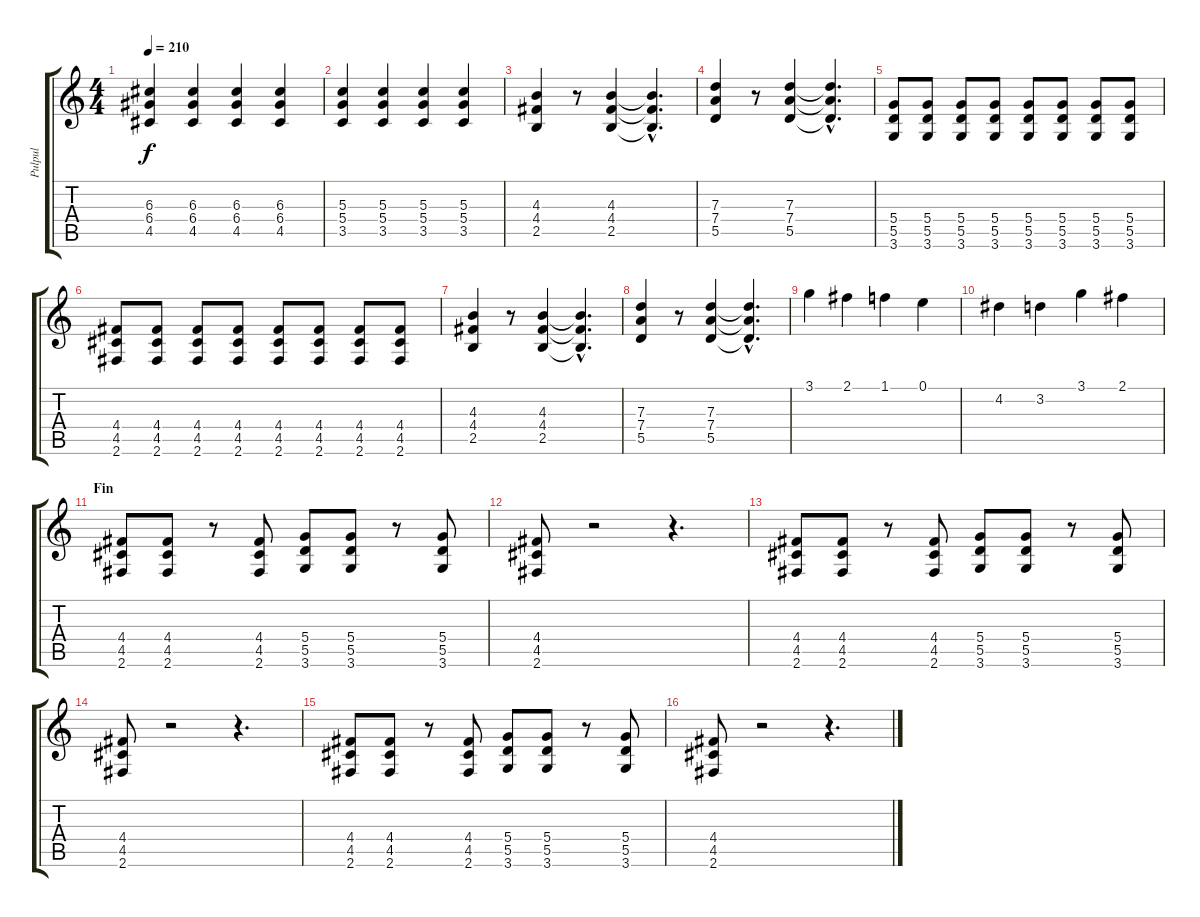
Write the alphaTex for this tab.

\track ("Pulpul" "Pulpul") {instrument overdrivenguitar}
\staff {score tabs}
\tuning (E4 B3 G3 D3 A2 E2) {hide}
\ts (4 4)
\tempo 210
\clef g2
\ks c
(6.3 6.4 4.5).4{dy f} (6.3 6.4 4.5).4 (6.3 6.4 4.5).4 (6.3 6.4 4.5).4 |
(5.3 5.4 3.5).4 (5.3 5.4 3.5).4 (5.3 5.4 3.5).4 (5.3 5.4 3.5).4 |
(4.3 4.4 2.5).4 r.8 (4.3 4.4 2.5).4 (4.3{hac t} 4.4{hac t} 2.5{hac t}).4{d} |
(7.3 7.4 5.5).4 r.8 (7.3 7.4 5.5).4 (7.3{hac t} 7.4{hac t} 5.5{hac t}).4{d} |
(5.4 5.5 3.6).8 (5.4 5.5 3.6).8 (5.4 5.5 3.6).8 (5.4 5.5 3.6).8 (5.4 5.5 3.6).8 (5.4 5.5 3.6).8 (5.4 5.5 3.6).8 (5.4 5.5 3.6).8 |
(4.4 4.5 2.6).8 (4.4 4.5 2.6).8 (4.4 4.5 2.6).8 (4.4 4.5 2.6).8 (4.4 4.5 2.6).8 (4.4 4.5 2.6).8 (4.4 4.5 2.6).8 (4.4 4.5 2.6).8 |
(4.3 4.4 2.5).4 r.8 (4.3 4.4 2.5).4 (4.3{hac t} 4.4{hac t} 2.5{hac t}).4{d} |
(7.3 7.4 5.5).4 r.8 (7.3 7.4 5.5).4 (7.3{hac t} 7.4{hac t} 5.5{hac t}).4{d} |
3.1.4{volume 13} 2.1.4 1.1.4 0.1.4 |
4.2.4 3.2.4 3.1.4 2.1.4 |
\section ("" "Fin")
(4.4 4.5 2.6).8{volume 14 instrument overdrivenguitar} (4.4 4.5 2.6).8 r.8 (4.4 4.5 2.6).8 (5.4 5.5 3.6).8 (5.4 5.5 3.6).8 r.8 (5.4 5.5 3.6).8 |
(4.4 4.5 2.6).8 r.2 r.4{d} |
(4.4 4.5 2.6).8 (4.4 4.5 2.6).8 r.8 (4.4 4.5 2.6).8 (5.4 5.5 3.6).8 (5.4 5.5 3.6).8 r.8 (5.4 5.5 3.6).8 |
(4.4 4.5 2.6).8 r.2 r.4{d} |
(4.4 4.5 2.6).8 (4.4 4.5 2.6).8 r.8 (4.4 4.5 2.6).8 (5.4 5.5 3.6).8 (5.4 5.5 3.6).8 r.8 (5.4 5.5 3.6).8 |
(4.4 4.5 2.6).8 r.2 r.4{d}
